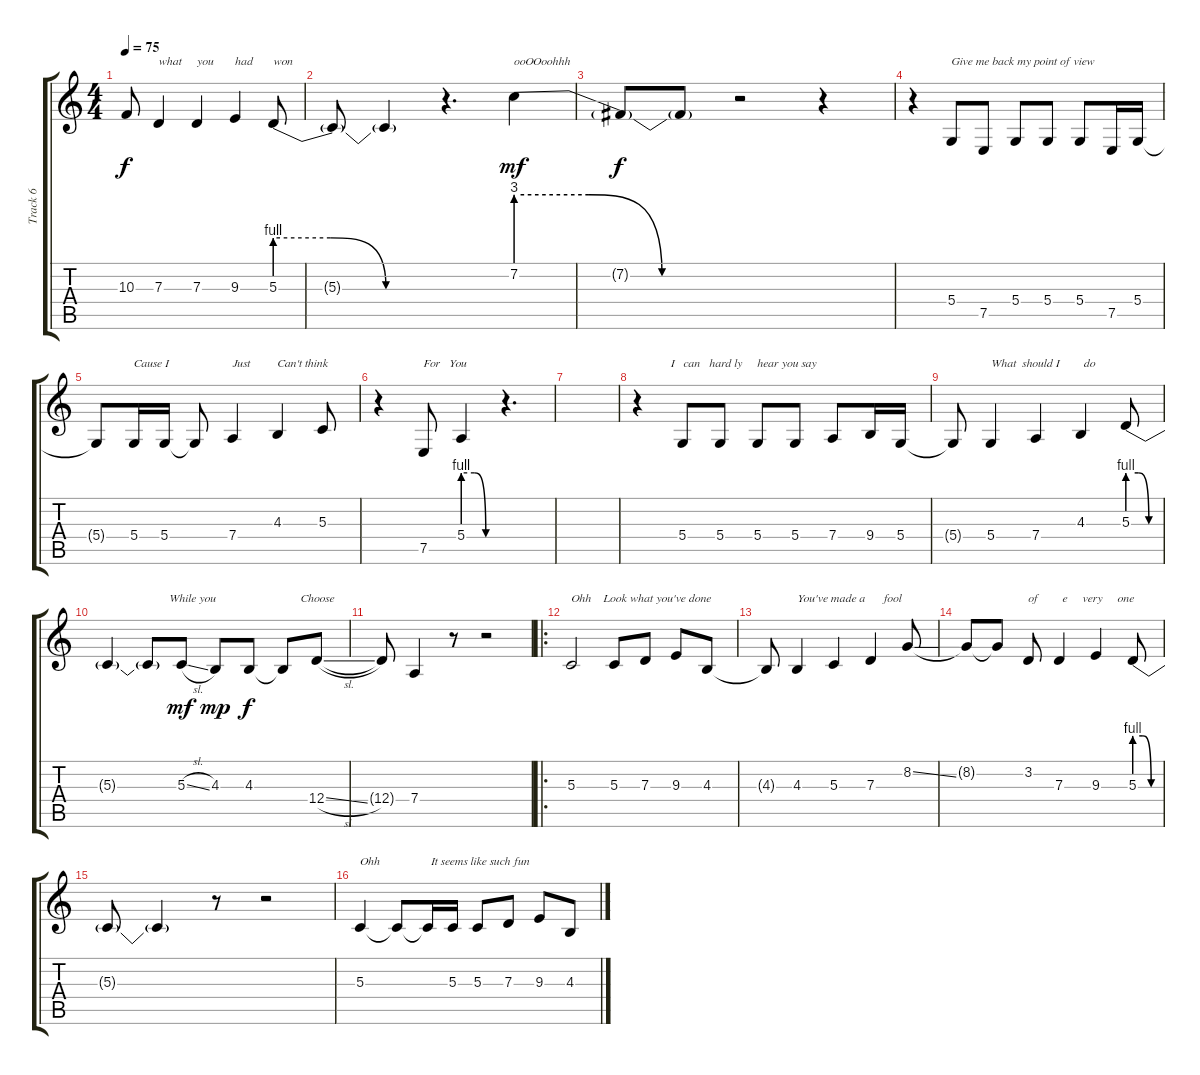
\track ("Track 6" "Track 6") {instrument viola}
\staff {score tabs}
\tuning (E4 B3 G3 D3 A2 E2) {hide}
\ts (4 4)
\tempo 75
\clef g2
\ks c
10.3{t}.8{dy f} 7.3.4{txt "what"} 7.3.4{txt "you"} 9.3.4{txt "had"} 5.3{be (custom 0 4 20 4 40 0 60 0)}.8{txt "won"} |
5.3{t}.8 5.3{t}.4 r.4{d} 7.2{be (custom 0 12 20 12 40 0 60 0)}.4{txt "ooOOoohhh" dy mf} |
7.2{t}.8{dy f} 7.2{t}.8 r.2 r.4 |
r.4 5.4.8{txt "Give me back my point of view"} 7.5.8 5.4.8 5.4.8 5.4.8 7.5.16 5.4.16 |
5.4{t}.8 5.4.16{txt "Cause I"} 5.4.16 5.4{t}.8 7.4.4{txt "Just"} 4.3.4{txt "Can't think"} 5.3.8 |
r.4 7.5.8{txt "For   You"} 5.4{be (custom 0 4 20 4 40 0 60 0)}.4 r.4{d} |
|
r.4{txt "           I   can   hard ly     hear you say"} 5.4.8 5.4.8 5.4.8 5.4.8 7.4.8 9.4.16 5.4.16 |
5.4{t}.8 5.4.4{txt "What  should I        do"} 7.4.4 4.3.4 5.3{be (custom 0 4 20 4 40 0 60 0)}.8 |
5.3{t}.4 5.3{t}.8{txt "       While you"} 5.3{sl}.8{dy mf} 4.3.8{dy mp} 4.3.8{dy f} 4.3{t}.8{txt "      Choose"} 12.4{sl}.8 |
12.4{t}.8 7.4.4 r.8 r.2 |
\ro
5.3.2{txt "Ohh    Look what you've done"} 5.3.8 7.3.8 9.3.8 4.3.8 |
4.3{t}.8 4.3.4{txt "You've made a      fool"} 5.3.4 7.3.4 8.2{ss}.8 |
8.2{t}.8 8.2{t}.8 3.2.8{txt "of        e     very     one"} 7.3.4 9.3.4 5.3{be (custom 0 4 20 4 40 0 60 0)}.8 |
5.3{t}.8 5.3{t}.4 r.8 r.2 |
5.3.4{txt "Ohh                 It seems like such fun"} 5.3{t}.8 5.3{t}.16 5.3.16 5.3.8 7.3.8 9.3.8 4.3.8
